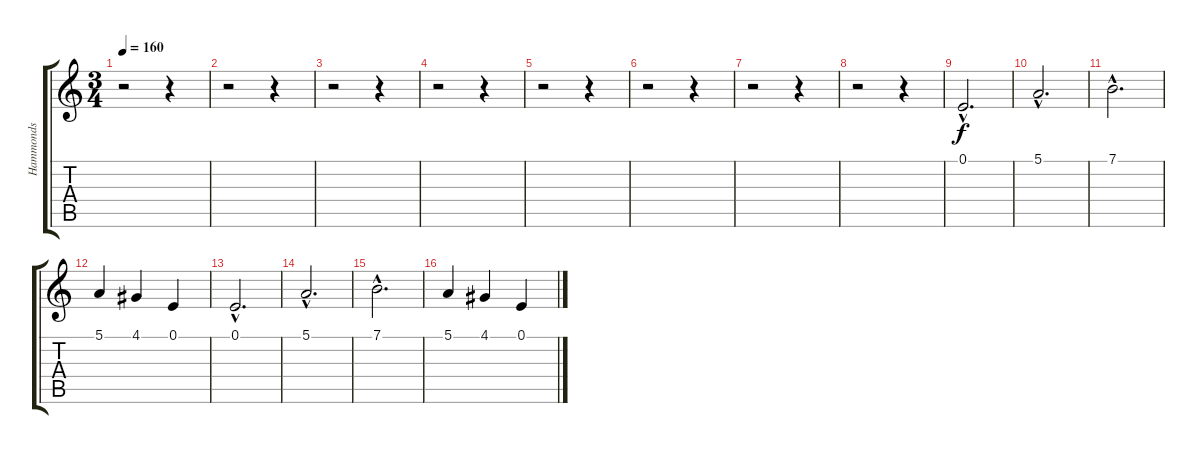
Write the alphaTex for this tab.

\track ("Hammonds" "Hammonds") {instrument drawbarorgan}
\staff {score tabs}
\tuning (E4 B3 G3 D3 A2 E2) {hide}
\ts (3 4)
\tempo 160
\clef g2
\ks c
r.2{dy f} r.4 |
r.2 r.4 |
r.2 r.4 |
r.2 r.4 |
r.2 r.4 |
r.2 r.4 |
r.2 r.4 |
r.2 r.4 |
0.1{hac}.2{d} |
5.1{hac}.2{d} |
7.1{hac}.2{d} |
5.1.4 4.1.4 0.1.4 |
0.1{hac}.2{d} |
5.1{hac}.2{d} |
7.1{hac}.2{d} |
5.1.4 4.1.4 0.1.4
